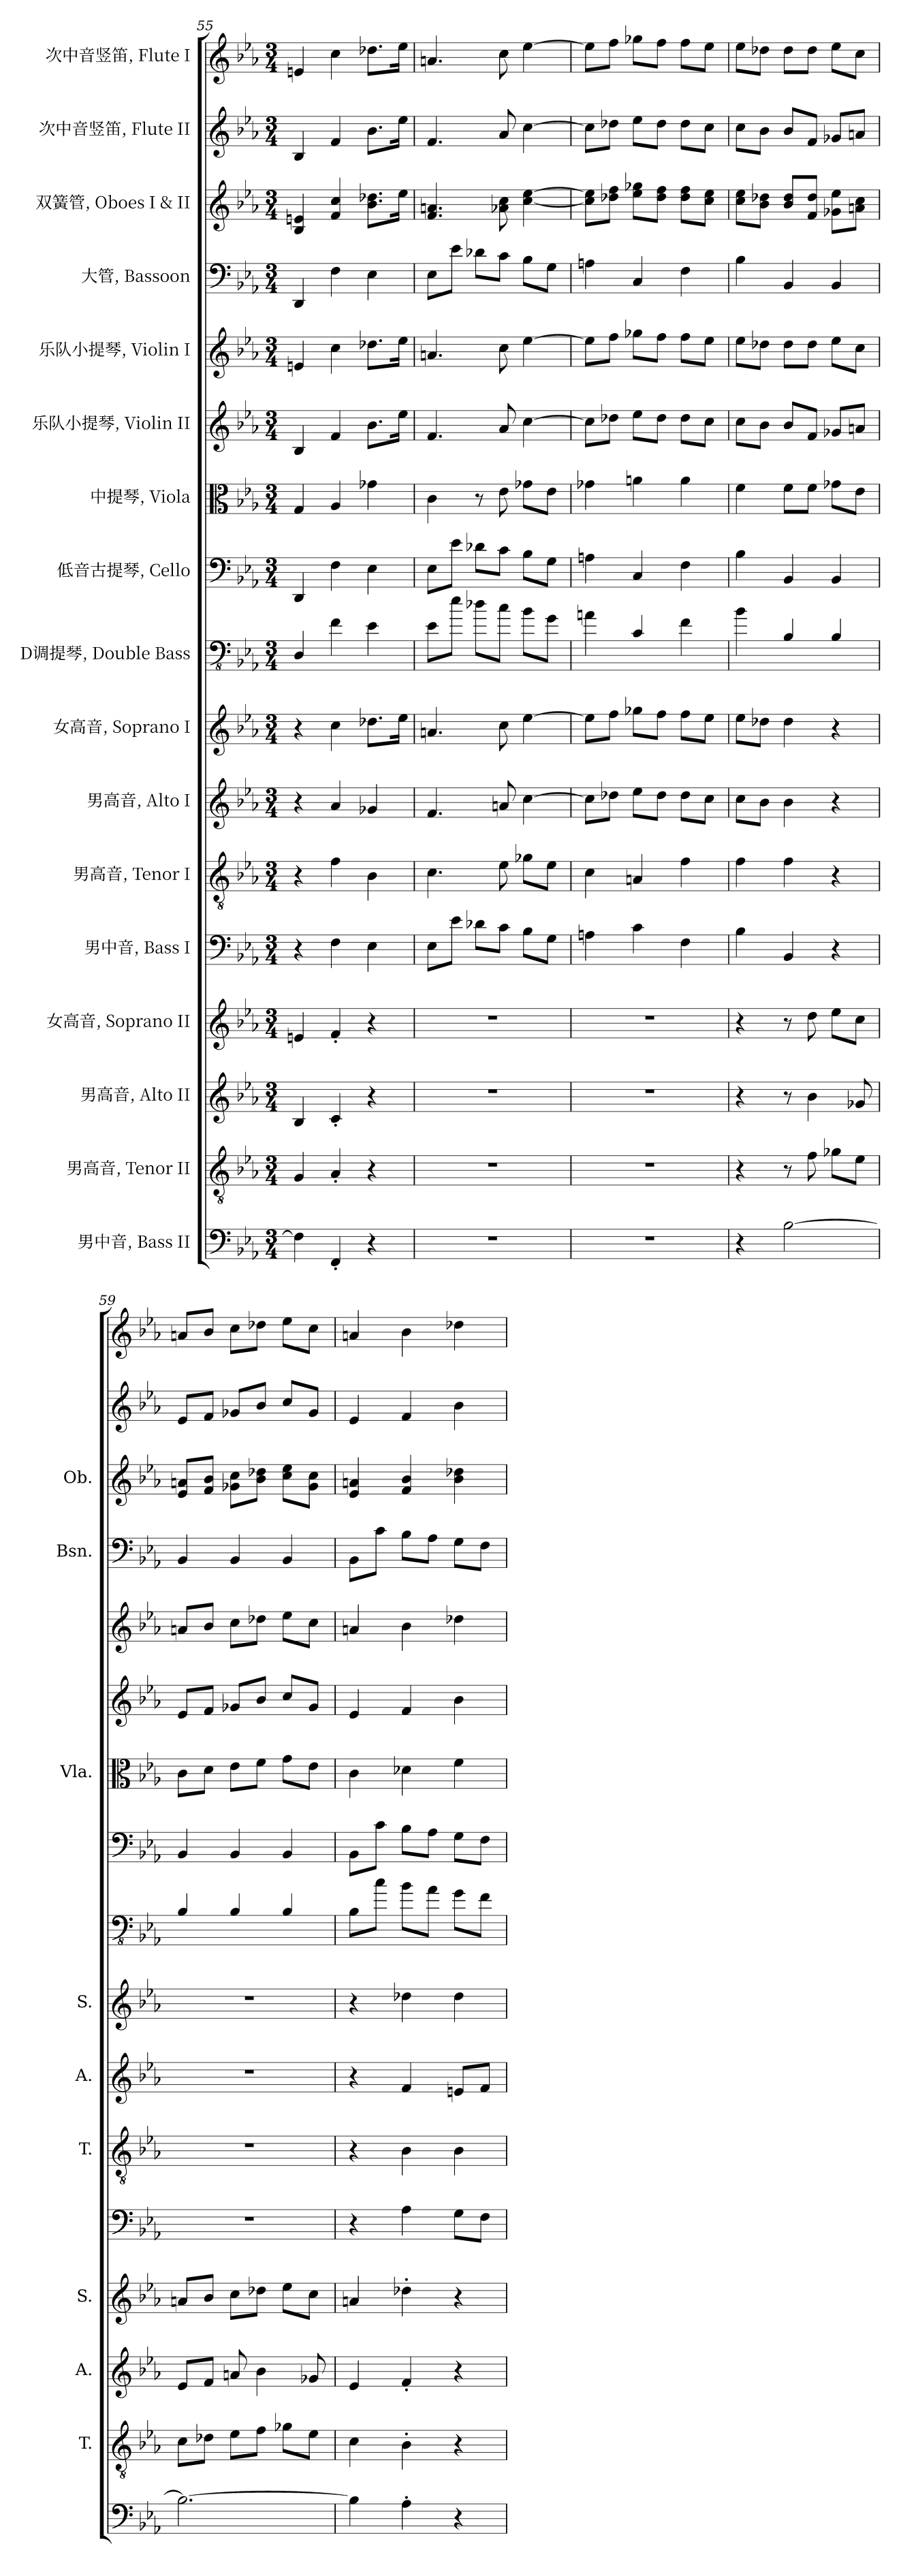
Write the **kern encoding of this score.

**kern	**kern	**kern	**kern	**kern	**kern	**kern	**kern	**kern	**kern	**kern	**kern	**kern	**kern	**kern	**kern	**kern
*part17	*part16	*part15	*part14	*part13	*part12	*part11	*part10	*part9	*part8	*part7	*part6	*part5	*part4	*part3	*part2	*part1
*staff17	*staff16	*staff15	*staff14	*staff13	*staff12	*staff11	*staff10	*staff9	*staff8	*staff7	*staff6	*staff5	*staff4	*staff3	*staff2	*staff1
*I"男中音, Bass II	*I"男高音, Tenor II	*I"男高音, Alto II	*I"女高音, Soprano II	*I"男中音, Bass I	*I"男高音, Tenor I	*I"男高音, Alto I	*I"女高音, Soprano I	*I"D调提琴, Double Bass	*I"低音古提琴, Cello	*I"中提琴, Viola	*I"乐队小提琴, Violin II	*I"乐队小提琴, Violin I	*I"大管, Bassoon	*I"双簧管, Oboes I &amp; II	*I"次中音竖笛, Flute II	*I"次中音竖笛, Flute I
*	*I'T.	*I'A.	*I'S.	*	*I'T.	*I'A.	*I'S.	*	*	*I'Vla.	*	*	*I'Bsn.	*I'Ob.	*	*
*clefF4	*clefGv2	*clefG2	*clefG2	*clefF4	*clefGv2	*clefG2	*clefG2	*clefFv4	*clefF4	*clefC3	*clefG2	*clefG2	*clefF4	*clefG2	*clefG2	*clefG2
*	*	*	*	*	*	*	*	*ITrd7c12	*	*	*	*	*	*	*	*
*k[b-e-a-]	*k[b-e-a-]	*k[b-e-a-]	*k[b-e-a-]	*k[b-e-a-]	*k[b-e-a-]	*k[b-e-a-]	*k[b-e-a-]	*k[b-e-a-]	*k[b-e-a-]	*k[b-e-a-]	*k[b-e-a-]	*k[b-e-a-]	*k[b-e-a-]	*k[b-e-a-]	*k[b-e-a-]	*k[b-e-a-]
*M3/4	*M3/4	*M3/4	*M3/4	*M3/4	*M3/4	*M3/4	*M3/4	*M3/4	*M3/4	*M3/4	*M3/4	*M3/4	*M3/4	*M3/4	*M3/4	*M3/4
=55	=55	=55	=55	=55	=55	=55	=55	=55	=55	=55	=55	=55	=55	=55	=55	=55
4F\]	4G/	4B-/	4en/	4r	4r	4r	4r	4DDD/	4DD/	4G/	4B-/	4en/	4DD/	4B-/ 4en/	4B-/	4en/
4FF'/	4A-'/	4c'/	4f'/	4F\	4f\	4a-/	4cc\	4FF\	4F\	4A-/	4f/	4cc\	4F\	4f/ 4cc/	4f/	4cc\
4r	4r	4r	4r	4E-\	4B-\	4g-X/	8.dd-X\L	4EE-\	4E-\	4g-X\	8.b-\L	8.dd-X\L	4E-\	8.b-\ 8.dd-X\L	8.b-\L	8.dd-X\L
.	.	.	.	.	.	.	16ee-\Jk	.	.	.	16ee-\Jk	16ee-\Jk	.	16ee-\Jk	16ee-\Jk	16ee-\Jk
=56	=56	=56	=56	=56	=56	=56	=56	=56	=56	=56	=56	=56	=56	=56	=56	=56
2.r	2.r	2.r	2.r	8E-\L	4.c\	4.f/	4.an/	8EE-\L	8E-\L	4c\	4.f/	4.an/	8E-\L	4.f/ 4.an/	4.f/	4.an/
.	.	.	.	8e-\J	.	.	.	8E-\J	8e-\J	.	.	.	8e-\J	.	.	.
.	.	.	.	8d-X\L	.	.	.	8D-X\L	8d-X\L	8r	.	.	8d-X\L	.	.	.
.	.	.	.	8c\J	8e-\	8an/	8cc\	8C\J	8c\J	8e-\	8a-/	8cc\	8c\J	8a-X\ 8cc\	8a-/	8cc\
.	.	.	.	8B-\L	8g-X\L	[4cc\	[4ee-\	8BB-\L	8B-\L	8g-X\L	[4cc\	[4ee-\	8B-\L	[4cc\ [4ee-\	[4cc\	[4ee-\
.	.	.	.	8G\J	8e-\J	.	.	8GG\J	8G\J	8e-\J	.	.	8G\J	.	.	.
=57	=57	=57	=57	=57	=57	=57	=57	=57	=57	=57	=57	=57	=57	=57	=57	=57
2.r	2.r	2.r	2.r	4An\	4c\	8cc\L]	8ee-\L]	4AAn\	4An\	4g-X\	8cc\L]	8ee-\L]	4An\	8cc\] 8ee-\]L	8cc\L]	8ee-\L]
.	.	.	.	.	.	8dd-X\J	8ff\J	.	.	.	8dd-X\J	8ff\J	.	8dd-X\ 8ff\J	8dd-X\J	8ff\J
.	.	.	.	4c\	4An/	8ee-\L	8gg-X\L	4CC/	4C/	4an\	8ee-\L	8gg-X\L	4C/	8ee-\ 8gg-X\L	8ee-\L	8gg-X\L
.	.	.	.	.	.	8dd-\J	8ff\J	.	.	.	8dd-\J	8ff\J	.	8dd-\ 8ff\J	8dd-\J	8ff\J
.	.	.	.	4F\	4f\	8dd-\L	8ff\L	4FF\	4F\	4a\	8dd-\L	8ff\L	4F\	8dd-\ 8ff\L	8dd-\L	8ff\L
.	.	.	.	.	.	8cc\J	8ee-\J	.	.	.	8cc\J	8ee-\J	.	8cc\ 8ee-\J	8cc\J	8ee-\J
!!LO:PB:g=z
=58	=58	=58	=58	=58	=58	=58	=58	=58	=58	=58	=58	=58	=58	=58	=58	=58
4r	4r	4r	4r	4B-\	4f\	8cc\L	8ee-\L	4BB-\	4B-\	4f\	8cc\L	8ee-\L	4B-\	8cc\ 8ee-\L	8cc\L	8ee-\L
.	.	.	.	.	.	8b-\J	8dd-X\J	.	.	.	8b-\J	8dd-X\J	.	8b-\ 8dd-X\J	8b-\J	8dd-X\J
[2B-\	8r	8r	8r	4BB-/	4f\	4b-\	4dd-\	4BBB-/	4BB-/	8f\L	8b-/L	8dd-\L	4BB-/	8b-/ 8dd-/L	8b-/L	8dd-\L
.	8f\	4b-\	8dd\	.	.	.	.	.	.	8f\J	8f/J	8dd-\J	.	8f/ 8dd-/J	8f/J	8dd-\J
.	8g-X\L	.	8ee-\L	4r	4r	4r	4r	4BBB-/	4BB-/	8g-X\L	8g-X/L	8ee-\L	4BB-/	8g-X\ 8ee-\L	8g-X/L	8ee-\L
.	8e-\J	8g-X/	8cc\J	.	.	.	.	.	.	8e-\J	8an/J	8cc\J	.	8an\ 8cc\J	8an/J	8cc\J
=59	=59	=59	=59	=59	=59	=59	=59	=59	=59	=59	=59	=59	=59	=59	=59	=59
2.B-\_	8c\L	8e-/L	8an/L	2.r	2.r	2.r	2.r	4BBB-/	4BB-/	8c\L	8e-/L	8an/L	4BB-/	8e-/ 8an/L	8e-/L	8an/L
.	8d-X\J	8f/J	8b-/J	.	.	.	.	.	.	8d\J	8f/J	8b-/J	.	8f/ 8b-/J	8f/J	8b-/J
.	8e-\L	8an/	8cc\L	.	.	.	.	4BBB-/	4BB-/	8e-\L	8g-X/L	8cc\L	4BB-/	8g-X\ 8cc\L	8g-X/L	8cc\L
.	8f\J	4b-\	8dd-X\J	.	.	.	.	.	.	8f\J	8b-/J	8dd-X\J	.	8b-\ 8dd-X\J	8b-/J	8dd-X\J
.	8g-X\L	.	8ee-\L	.	.	.	.	4BBB-/	4BB-/	8g\L	8cc/L	8ee-\L	4BB-/	8cc\ 8ee-\L	8cc/L	8ee-\L
.	8e-\J	8g-X/	8cc\J	.	.	.	.	.	.	8e-\J	8g-/J	8cc\J	.	8g-\ 8cc\J	8g-/J	8cc\J
=60	=60	=60	=60	=60	=60	=60	=60	=60	=60	=60	=60	=60	=60	=60	=60	=60
4B-\]	4c\	4e-/	4an/	4r	4r	4r	4r	8BBB-\L	8BB-\L	4c\	4e-/	4an/	8BB-\L	4e-/ 4an/	4e-/	4an/
.	.	.	.	.	.	.	.	8C\J	8c\J	.	.	.	8c\J	.	.	.
4A-'\	4B-'\	4f'/	4dd-X'\	4A-\	4B-\	4f/	4dd-X\	8BB-\L	8B-\L	4d-X\	4f/	4b-\	8B-\L	4f/ 4b-/	4f/	4b-\
.	.	.	.	.	.	.	.	8AA-\J	8A-\J	.	.	.	8A-\J	.	.	.
4r	4r	4r	4r	8G\L	4B-\	8en/L	4dd-\	8GG\L	8G\L	4f\	4b-\	4dd-X\	8G\L	4b-\ 4dd-X\	4b-\	4dd-X\
.	.	.	.	8F\J	.	8f/J	.	8FF\J	8F\J	.	.	.	8F\J	.	.	.
=	=	=	=	=	=	=	=	=	=	=	=	=	=	=	=	=
*-	*-	*-	*-	*-	*-	*-	*-	*-	*-	*-	*-	*-	*-	*-	*-	*-
